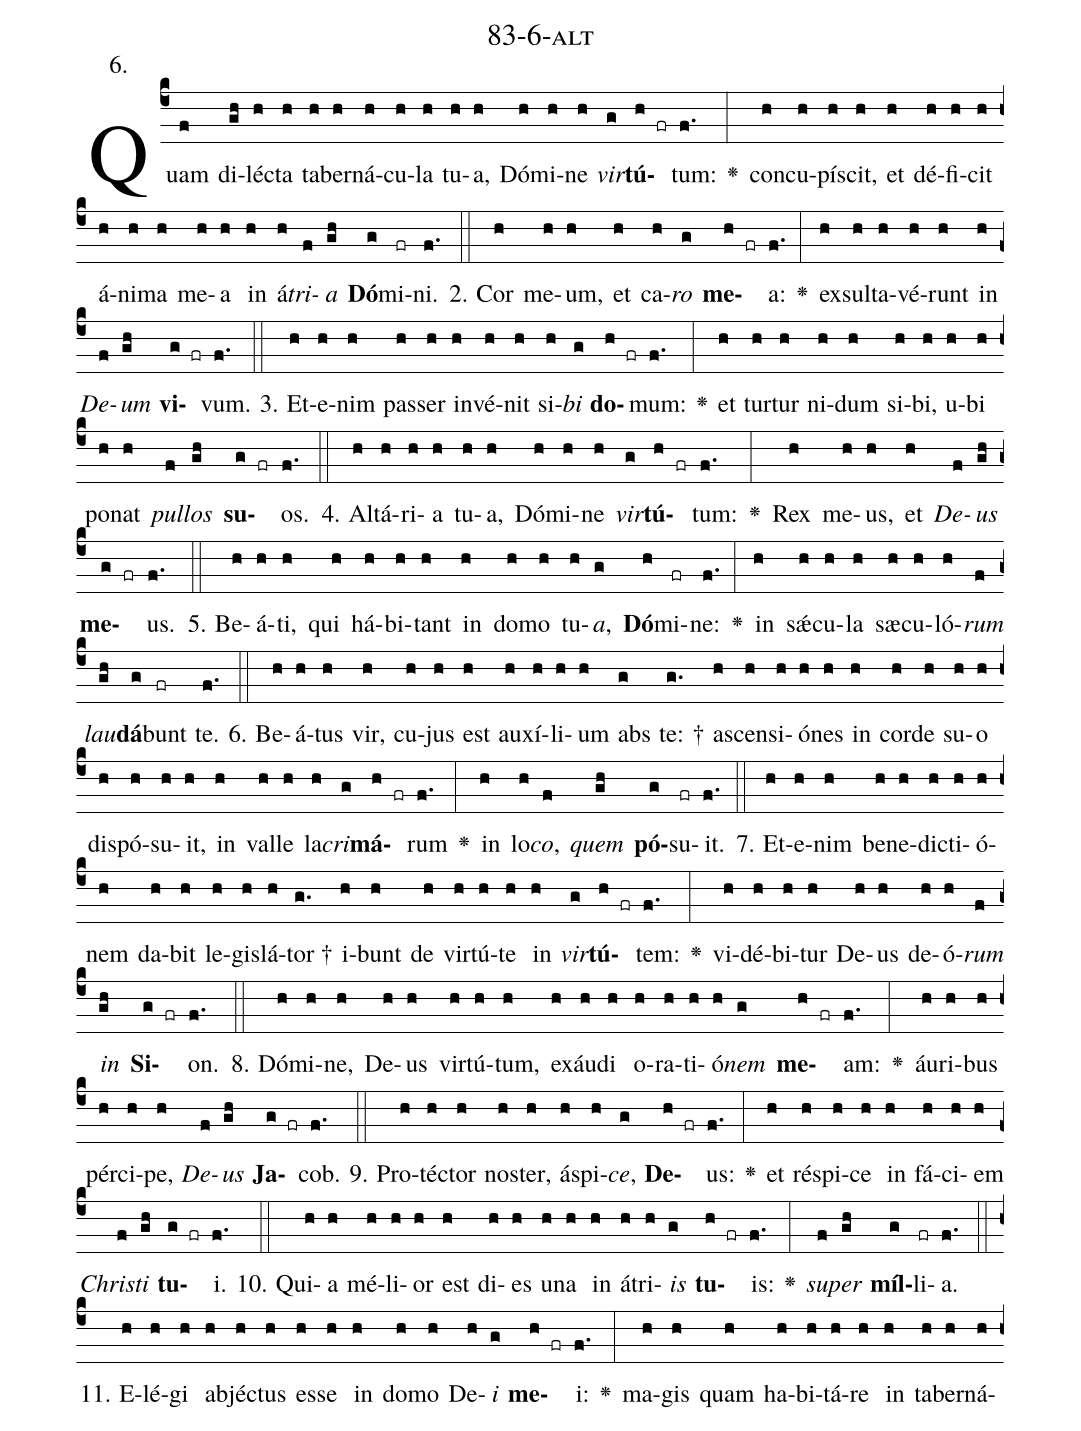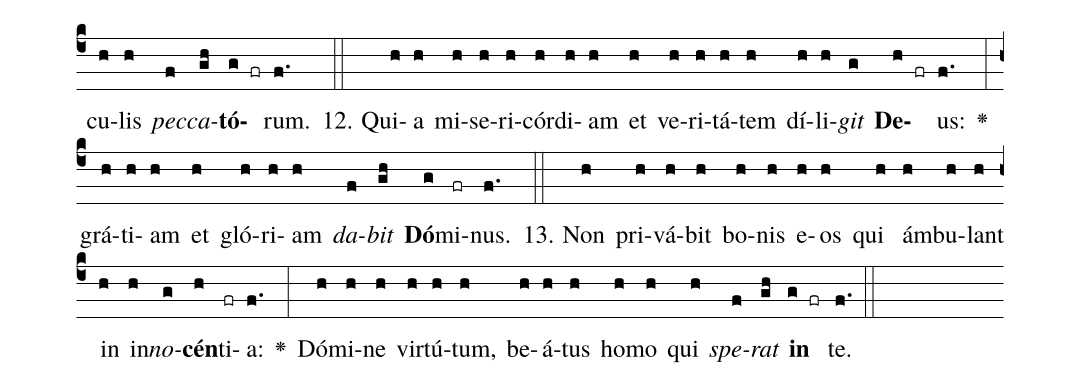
name: 83-6-alt;
annotation: 6.;
%%
(c4)Quam(f) di(gh)léc(h)ta(h) ta(h)ber(h)ná(h)cu(h)la(h) tu(h)a,(h) Dó(h)mi(h)ne(h) <i>vir</i>(g)<b>tú</b>(h fr)tum:(f.) <v>\greheightstar</v>(:) con(h)cu(h)pí(h)scit,(h) et(h) dé(h)fi(h)cit(h) á(h)ni(h)ma(h) me(h)a(h) in(h) á(h)<i>tri</i>(f)<i>a</i>(gh) <b>Dó</b>(g)mi(fr)ni.(f.) (::)
2. Cor(h) me(h)um,(h) et(h) ca(h)<i>ro</i>(g) <b>me</b>(h fr)a:(f.) <v>\greheightstar</v>(:) ex(h)sul(h)ta(h)vé(h)runt(h) in(h) <i>De</i>(f)<i>um</i>(gh) <b>vi</b>(g fr)vum.(f.) (::)
3. Et(h)e(h)nim(h) pas(h)ser(h) in(h)vé(h)nit(h) si(h)<i>bi</i>(g) <b>do</b>(h fr)mum:(f.) <v>\greheightstar</v>(:) et(h) tur(h)tur(h) ni(h)dum(h) si(h)bi,(h) u(h)bi(h) po(h)nat(h) <i>pul</i>(f)<i>los</i>(gh) <b>su</b>(g fr)os.(f.) (::)
4. Al(h)tá(h)ri(h)a(h) tu(h)a,(h) Dó(h)mi(h)ne(h) <i>vir</i>(g)<b>tú</b>(h fr)tum:(f.) <v>\greheightstar</v>(:) Rex(h) me(h)us,(h) et(h) <i>De</i>(f)<i>us</i>(gh) <b>me</b>(g fr)us.(f.) (::)
5. Be(h)á(h)ti,(h) qui(h) há(h)bi(h)tant(h) in(h) do(h)mo(h) tu(h)<i>a</i>,(g) <b>Dó</b>(h)mi(fr)ne:(f.) <v>\greheightstar</v>(:) in(h) sǽ(h)cu(h)la(h) sæ(h)cu(h)ló(h)<i>rum</i>(f) <i>lau</i>(gh)<b>dá</b>(g)bunt(fr) te.(f.) (::)
6. Be(h)á(h)tus(h) vir,(h) cu(h)jus(h) est(h) au(h)xí(h)li(h)um(h) abs(g) te: †(g.) a(h)scen(h)si(h)ó(h)nes(h) in(h) cor(h)de(h) su(h)o(h) dis(h)pó(h)su(h)it,(h) in(h) val(h)le(h) la(h)<i>cri</i>(g)<b>má</b>(h fr)rum(f.) <v>\greheightstar</v>(:) in(h) lo(h)<i>co</i>,(f) <i>quem</i>(gh) <b>pó</b>(g)su(fr)it.(f.) (::)
7. Et(h)e(h)nim(h) be(h)ne(h)dic(h)ti(h)ó(h)nem(h) da(h)bit(h) le(h)gis(h)lá(h)tor †(g.) i(h)bunt(h) de(h) vir(h)tú(h)te(h) in(h) <i>vir</i>(g)<b>tú</b>(h fr)tem:(f.) <v>\greheightstar</v>(:) vi(h)dé(h)bi(h)tur(h) De(h)us(h) de(h)ó(h)<i>rum</i>(f) <i>in</i>(gh) <b>Si</b>(g fr)on.(f.) (::)
8. Dó(h)mi(h)ne,(h) De(h)us(h) vir(h)tú(h)tum,(h) ex(h)áu(h)di(h) o(h)ra(h)ti(h)ó(h)<i>nem</i>(g) <b>me</b>(h fr)am:(f.) <v>\greheightstar</v>(:) áu(h)ri(h)bus(h) pér(h)ci(h)pe,(h) <i>De</i>(f)<i>us</i>(gh) <b>Ja</b>(g fr)cob.(f.) (::)
9. Pro(h)téc(h)tor(h) nos(h)ter,(h) á(h)spi(h)<i>ce</i>,(g) <b>De</b>(h fr)us:(f.) <v>\greheightstar</v>(:) et(h) ré(h)spi(h)ce(h) in(h) fá(h)ci(h)em(h) <i>Chris</i>(f)<i>ti</i>(gh) <b>tu</b>(g fr)i.(f.) (::)
10. Qui(h)a(h) mé(h)li(h)or(h) est(h) di(h)es(h) u(h)na(h) in(h) á(h)tri(h)<i>is</i>(g) <b>tu</b>(h fr)is:(f.) <v>\greheightstar</v>(:) <i>su</i>(f)<i>per</i>(gh) <b>míl</b>(g)li(fr)a.(f.) (::)
11. E(h)lé(h)gi(h) ab(h)jéc(h)tus(h) es(h)se(h) in(h) do(h)mo(h) De(h)<i>i</i>(g) <b>me</b>(h fr)i:(f.) <v>\greheightstar</v>(:) ma(h)gis(h) quam(h) ha(h)bi(h)tá(h)re(h) in(h) ta(h)ber(h)ná(h)cu(h)lis(h) <i>pec</i>(f)<i>ca</i>(gh)<b>tó</b>(g fr)rum.(f.) (::)
12. Qui(h)a(h) mi(h)se(h)ri(h)cór(h)di(h)am(h) et(h) ve(h)ri(h)tá(h)tem(h) dí(h)li(h)<i>git</i>(g) <b>De</b>(h fr)us:(f.) <v>\greheightstar</v>(:) grá(h)ti(h)am(h) et(h) gló(h)ri(h)am(h) <i>da</i>(f)<i>bit</i>(gh) <b>Dó</b>(g)mi(fr)nus.(f.) (::)
13. Non(h) pri(h)vá(h)bit(h) bo(h)nis(h) e(h)os(h) qui(h) ám(h)bu(h)lant(h) in(h) in(h)<i>no</i>(g)<b>cén</b>(h)ti(fr)a:(f.) <v>\greheightstar</v>(:) Dó(h)mi(h)ne(h) vir(h)tú(h)tum,(h) be(h)á(h)tus(h) ho(h)mo(h) qui(h) <i>spe</i>(f)<i>rat</i>(gh) <b>in</b>(g fr) te.(f.) (::)
